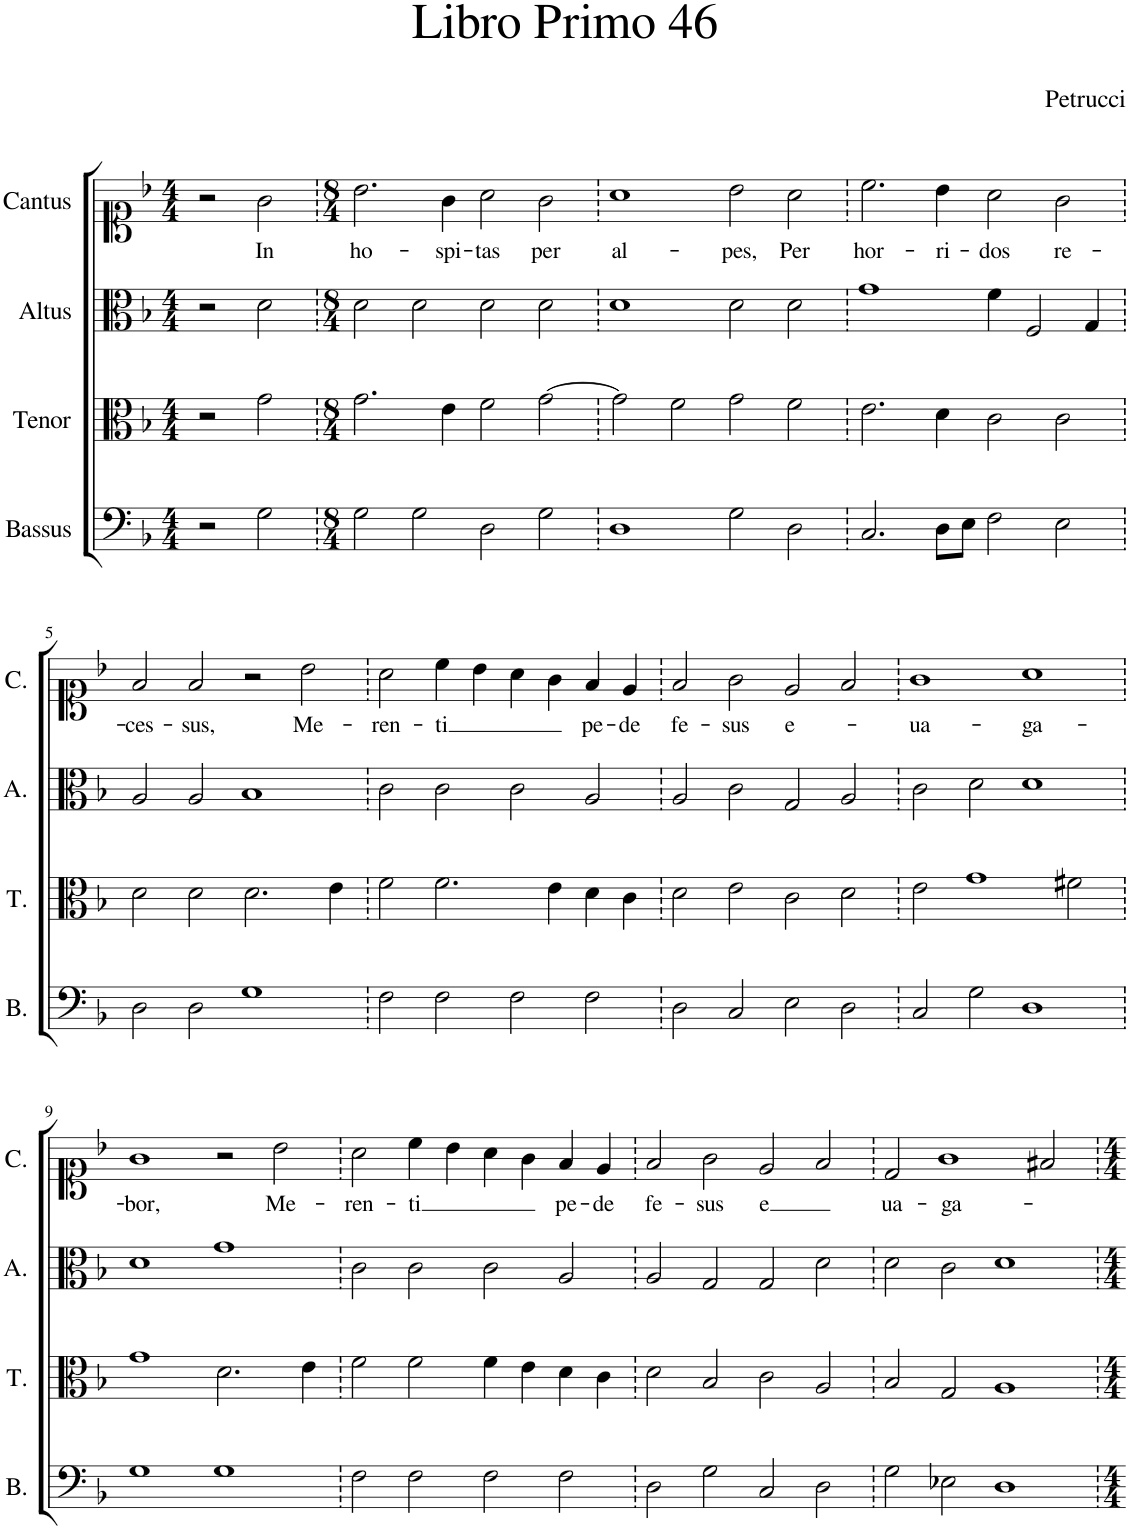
**kern	**kern	**kern	**kern	**text
*part4	*part3	*part2	*part1	*part1
*staff4	*staff3	*staff2	*staff1	*staff1
*I"Bassus	*I"Tenor	*I"Altus	*I"Cantus	*
*I'B.	*I'T.	*I'A.	*I'C.	*
*clefF4	*clefC3	*clefC3	*clefC1	*
*k[b-]	*k[b-]	*k[b-]	*k[b-]	*
*M4/4	*M4/4	*M4/4	*M4/4	*
=1	=1	=1	=1	=1
2r	2r	2r	2r	.
!	!	!	!	!LO:LY:b
2G\	2g\	2d\	2g\	In
=2	=2	=2	=2	=2
*M8/4	*M8/4	*M8/4	*M8/4	*
!	!	!	!	!LO:LY:b
2G\	2.g\	2d\	2.b-\	ho-
2G\	.	2d\	.	.
!	!	!	!	!LO:LY:b
.	4e\	.	4g\	-spi-
!	!	!	!	!LO:LY:b
2D\	2f\	2d\	2a\	-tas
!	!	!	!	!LO:LY:b
2G\	[2g\	2d\	2g\	per
=3	=3	=3	=3	=3
!	!	!	!	!LO:LY:b
1D	2g\]	1d	1a	al-
.	2f\	.	.	.
!	!	!	!	!LO:LY:b
2G\	2g\	2d\	2b-\	-pes,
!	!	!	!	!LO:LY:b
2D\	2f\	2d\	2a\	Per
=4	=4	=4	=4	=4
!	!	!	!	!LO:LY:b
2.C/	2.e\	1g	2.cc\	hor-
!	!	!	!	!LO:LY:b
8D\L	4d\	.	4b-\	-ri-
8E\J	.	.	.	.
!	!	!	!	!LO:LY:b
2F\	2c\	4f\	2a\	-dos
.	.	2F/	.	.
!	!	!	!	!LO:LY:b
2E\	2c\	.	2g\	re-
.	.	4G/	.	.
!!LO:LB:g=z
=5	=5	=5	=5	=5
!	!	!	!	!LO:LY:b
2D\	2d\	2A/	2f/	-ces-
!	!	!	!	!LO:LY:b
2D\	2d\	2A/	2f/	-sus,
1G	2.d\	1B-	2r	.
!	!	!	!	!LO:LY:b
.	.	.	2b-\	Me-
.	4e\	.	.	.
=6	=6	=6	=6	=6
!	!	!	!	!LO:LY:b
2F\	2f\	2c\	2a\	-ren-
!	!	!	!	!LO:LY:b
2F\	2.f\	2c\	4cc\	-ti
.	.	.	4b-\	.
2F\	.	2c\	4a\	.
.	4e\	.	4g\	.
!	!	!	!	!LO:LY:b
2F\	4d\	2A/	4f/	pe-
!	!	!	!	!LO:LY:b
.	4c\	.	4e/	-de
=7	=7	=7	=7	=7
!	!	!	!	!LO:LY:b
2D\	2d\	2A/	2f/	fe-
!	!	!	!	!LO:LY:b
2C/	2e\	2c\	2g\	-sus
!	!	!	!	!LO:LY:b
2E\	2c\	2G/	2e/	e-
2D\	2d\	2A/	2f/	.
=8	=8	=8	=8	=8
!	!	!	!	!LO:LY:b
2C/	2e\	2c\	1g	-ua-
2G\	1g	2d\	.	.
!	!	!	!	!LO:LY:b
1D	.	1d	1a	-ga-
.	2f#X\	.	.	.
!!LO:LB:g=z
=9	=9	=9	=9	=9
!	!	!	!	!LO:LY:b
1G	1g	1d	1g	-bor,
1G	2.d\	1g	2r	.
!	!	!	!	!LO:LY:b
.	.	.	2b-\	Me-
.	4e\	.	.	.
=10	=10	=10	=10	=10
!	!	!	!	!LO:LY:b
2F\	2f\	2c\	2a\	-ren-
!	!	!	!	!LO:LY:b
2F\	2f\	2c\	4cc\	-ti
.	.	.	4b-\	.
2F\	4f\	2c\	4a\	.
.	4e\	.	4g\	.
!	!	!	!	!LO:LY:b
2F\	4d\	2A/	4f/	pe-
!	!	!	!	!LO:LY:b
.	4c\	.	4e/	-de
=11	=11	=11	=11	=11
!	!	!	!	!LO:LY:b
2D\	2d\	2A/	2f/	fe-
!	!	!	!	!LO:LY:b
2G\	2B-/	2G/	2g\	-sus
!	!	!	!	!LO:LY:b
2C/	2c\	2G/	2e/	e
2D\	2A/	2d\	2f/	.
=12	=12	=12	=12	=12
!	!	!	!	!LO:LY:b
2G\	2B-/	2d\	2d/	ua-
!	!	!	!	!LO:LY:b
2E-X\	2G/	2c\	1g	-ga-
1D	1A	1d	.	.
.	.	.	2f#X/	.
=	=	=	=	=
*-	*-	*-	*-	*-
